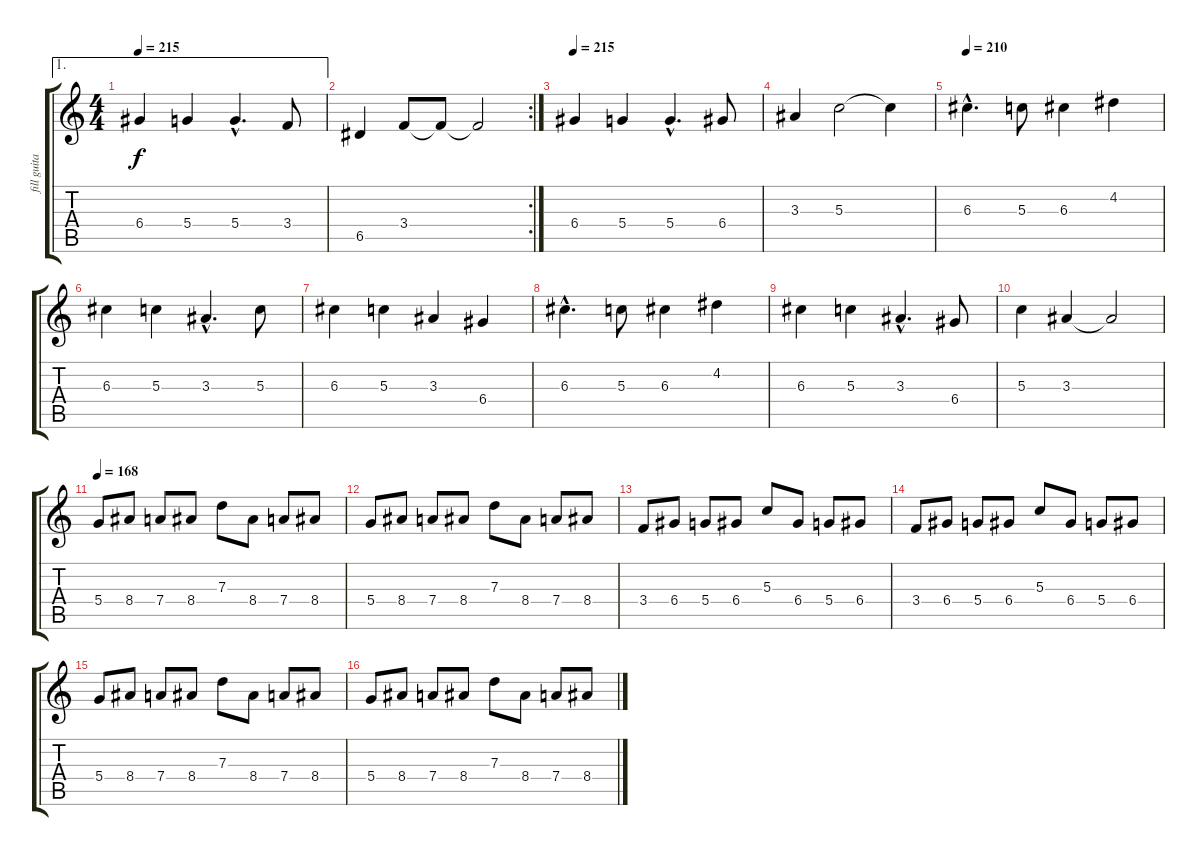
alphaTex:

\track ("fill guitar" "fill guita") {instrument overdrivenguitar}
\staff {score tabs}
\tuning (E4 B3 G3 D3 A2 E2) {hide}
\ae 1
\ts (4 4)
\tempo 215
\clef g2
\ks c
6.4.4{dy f} 5.4.4 5.4{hac}.4{d} 3.4.8 |
\rc 2
6.5.4 3.4.8 3.4{t}.8 3.4{t}.2 |
\tempo 215
6.4.4 5.4.4 5.4{hac}.4{d} 6.4.8 |
3.3.4 5.3.2 5.3{t}.4 |
\tempo 210
6.3{hac}.4{d} 5.3.8 6.3.4 4.2.4 |
6.3.4 5.3.4 3.3{hac}.4{d} 5.3.8 |
6.3.4 5.3.4 3.3.4 6.4.4 |
6.3{hac}.4{d} 5.3.8 6.3.4 4.2.4 |
6.3.4 5.3.4 3.3{hac}.4{d} 6.4.8 |
5.3.4 3.3.4 3.3{t}.2 |
\tempo 168
5.4.8 8.4.8 7.4.8 8.4.8 7.3.8 8.4.8 7.4.8 8.4.8 |
5.4.8 8.4.8 7.4.8 8.4.8 7.3.8 8.4.8 7.4.8 8.4.8 |
3.4.8 6.4.8 5.4.8 6.4.8 5.3.8 6.4.8 5.4.8 6.4.8 |
3.4.8 6.4.8 5.4.8 6.4.8 5.3.8 6.4.8 5.4.8 6.4.8 |
5.4.8 8.4.8 7.4.8 8.4.8 7.3.8 8.4.8 7.4.8 8.4.8 |
5.4.8 8.4.8 7.4.8 8.4.8 7.3.8 8.4.8 7.4.8 8.4.8
